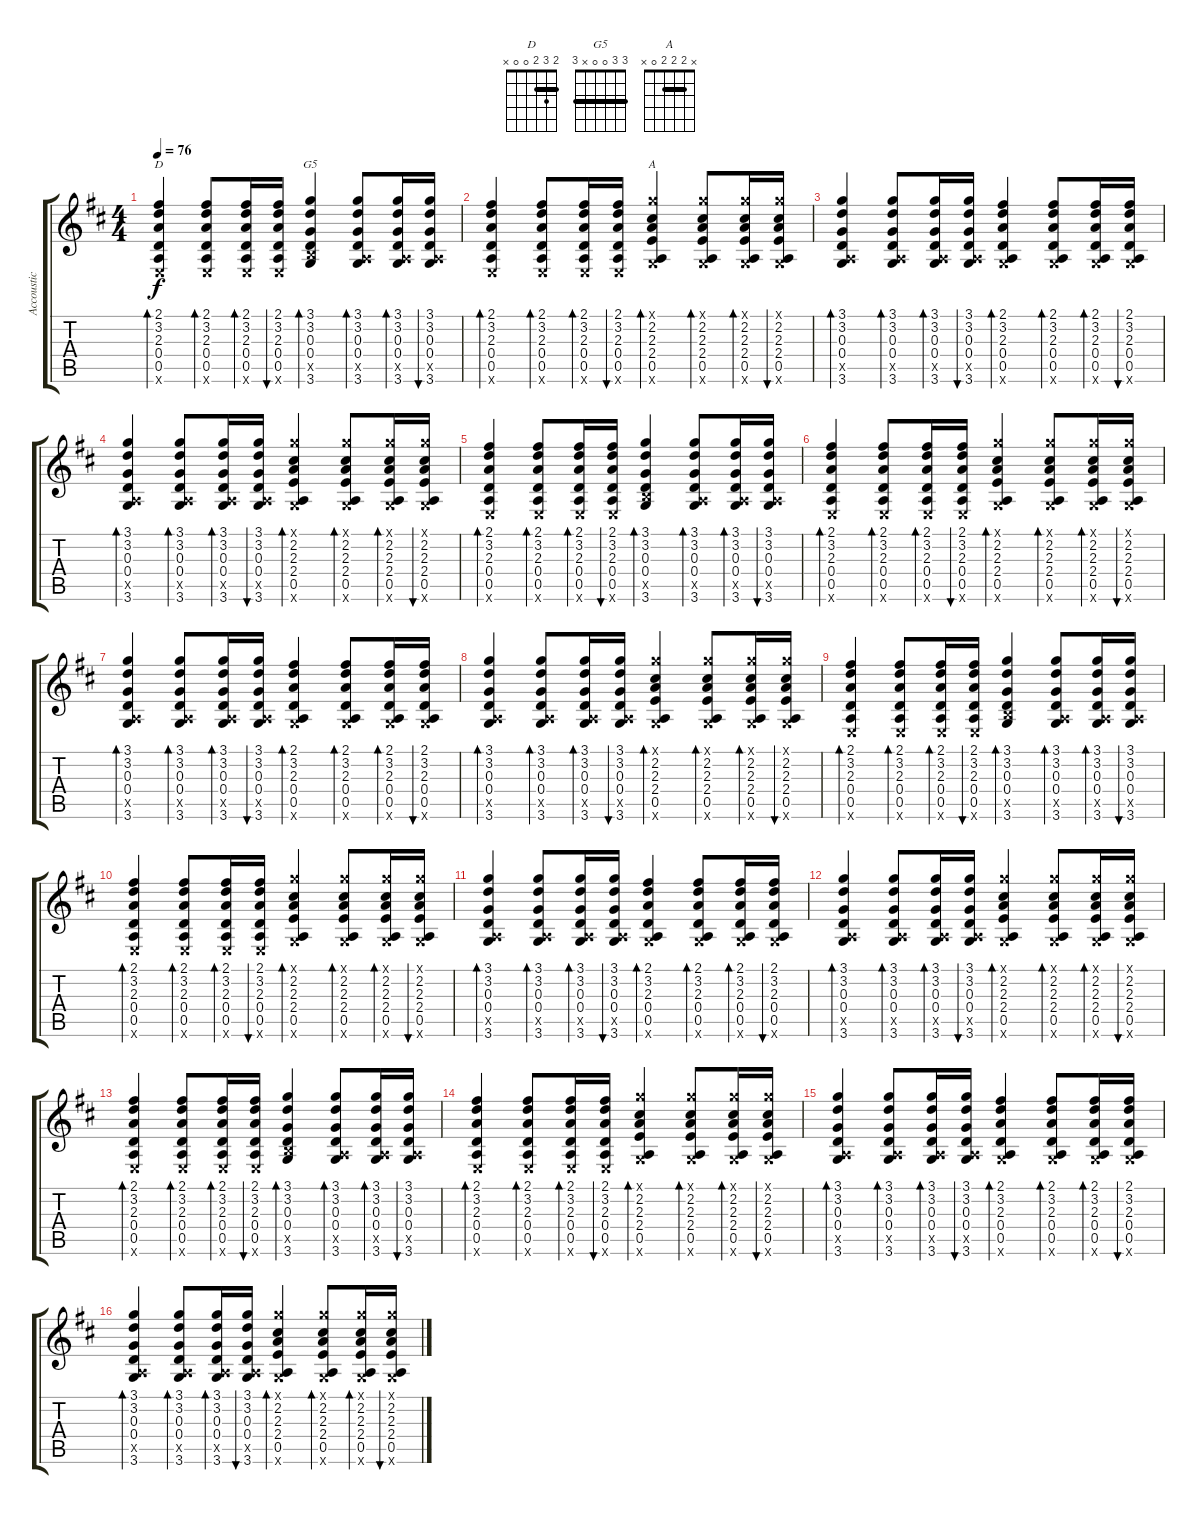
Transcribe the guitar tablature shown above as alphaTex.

\track ("Accoustic Guitar" "Accoustic ") {instrument acousticguitarsteel}
\staff {score tabs}
\tuning (E4 B3 G3 D3 A2 E2) {hide}
\chord ("D" 2 3 2 0 0 x) {barre 2}
\chord ("G5" 3 3 0 0 x 3) {barre 3}
\chord ("A" x 2 2 2 0 x) {barre 2}
\ts (4 4)
\tempo 76
\clef g2
\ks d
(2.1 3.2 2.3 0.4 0.5 0.6{x}).4{bd 30 ch "D" dy f} (2.1 3.2 2.3 0.4 0.5 0.6{x}).8{bd 30} (2.1 3.2 2.3 0.4 0.5 0.6{x}).16{bd 30} (2.1 3.2 2.3 0.4 0.5 0.6{x}).16{bu 30} (3.1 3.2 0.3 0.4 2.5{x} 3.6).4{bd 30 ch "G5"} (3.1 3.2 0.3 0.4 0.5{x} 3.6).8{bd 30} (3.1 3.2 0.3 0.4 0.5{x} 3.6).16{bd 30} (3.1 3.2 0.3 0.4 0.5{x} 3.6).16{bu 30} |
(2.1 3.2 2.3 0.4 0.5 0.6{x}).4{bd 30} (2.1 3.2 2.3 0.4 0.5 0.6{x}).8{bd 30} (2.1 3.2 2.3 0.4 0.5 0.6{x}).16{bd 30} (2.1 3.2 2.3 0.4 0.5 0.6{x}).16{bu 30} (3.1{x} 2.2 2.3 2.4 0.5 3.6{x}).4{bd 30 ch "A"} (3.1{x} 2.2 2.3 2.4 0.5 3.6{x}).8{bd 30} (3.1{x} 2.2 2.3 2.4 0.5 3.6{x}).16{bd 30} (3.1{x} 2.2 2.3 2.4 0.5 3.6{x}).16{bu 30} |
(3.1 3.2 0.3 0.4 0.5{x} 3.6).4{bd 30} (3.1 3.2 0.3 0.4 0.5{x} 3.6).8{bd 30} (3.1 3.2 0.3 0.4 0.5{x} 3.6).16{bd 30} (3.1 3.2 0.3 0.4 0.5{x} 3.6).16{bu 30} (2.1 3.2 2.3 0.4 0.5 3.6{x}).4{bd 30} (2.1 3.2 2.3 0.4 0.5 3.6{x}).8{bd 30} (2.1 3.2 2.3 0.4 0.5 3.6{x}).16{bd 30} (2.1 3.2 2.3 0.4 0.5 3.6{x}).16{bu 30} |
(3.1 3.2 0.3 0.4 0.5{x} 3.6).4{bd 30} (3.1 3.2 0.3 0.4 0.5{x} 3.6).8{bd 30} (3.1 3.2 0.3 0.4 0.5{x} 3.6).16{bd 30} (3.1 3.2 0.3 0.4 0.5{x} 3.6).16{bu 30} (3.1{x} 2.2 2.3 2.4 0.5 3.6{x}).4{bd 30} (3.1{x} 2.2 2.3 2.4 0.5 3.6{x}).8{bd 30} (3.1{x} 2.2 2.3 2.4 0.5 3.6{x}).16{bd 30} (3.1{x} 2.2 2.3 2.4 0.5 3.6{x}).16{bu 30} |
(2.1 3.2 2.3 0.4 0.5 0.6{x}).4{bd 30} (2.1 3.2 2.3 0.4 0.5 0.6{x}).8{bd 30} (2.1 3.2 2.3 0.4 0.5 0.6{x}).16{bd 30} (2.1 3.2 2.3 0.4 0.5 0.6{x}).16{bu 30} (3.1 3.2 0.3 0.4 2.5{x} 3.6).4{bd 30} (3.1 3.2 0.3 0.4 0.5{x} 3.6).8{bd 30} (3.1 3.2 0.3 0.4 0.5{x} 3.6).16{bd 30} (3.1 3.2 0.3 0.4 0.5{x} 3.6).16{bu 30} |
(2.1 3.2 2.3 0.4 0.5 0.6{x}).4{bd 30} (2.1 3.2 2.3 0.4 0.5 0.6{x}).8{bd 30} (2.1 3.2 2.3 0.4 0.5 0.6{x}).16{bd 30} (2.1 3.2 2.3 0.4 0.5 0.6{x}).16{bu 30} (3.1{x} 2.2 2.3 2.4 0.5 3.6{x}).4{bd 30} (3.1{x} 2.2 2.3 2.4 0.5 3.6{x}).8{bd 30} (3.1{x} 2.2 2.3 2.4 0.5 3.6{x}).16{bd 30} (3.1{x} 2.2 2.3 2.4 0.5 3.6{x}).16{bu 30} |
(3.1 3.2 0.3 0.4 0.5{x} 3.6).4{bd 30} (3.1 3.2 0.3 0.4 0.5{x} 3.6).8{bd 30} (3.1 3.2 0.3 0.4 0.5{x} 3.6).16{bd 30} (3.1 3.2 0.3 0.4 0.5{x} 3.6).16{bu 30} (2.1 3.2 2.3 0.4 0.5 3.6{x}).4{bd 30} (2.1 3.2 2.3 0.4 0.5 3.6{x}).8{bd 30} (2.1 3.2 2.3 0.4 0.5 3.6{x}).16{bd 30} (2.1 3.2 2.3 0.4 0.5 3.6{x}).16{bu 30} |
(3.1 3.2 0.3 0.4 0.5{x} 3.6).4{bd 30} (3.1 3.2 0.3 0.4 0.5{x} 3.6).8{bd 30} (3.1 3.2 0.3 0.4 0.5{x} 3.6).16{bd 30} (3.1 3.2 0.3 0.4 0.5{x} 3.6).16{bu 30} (3.1{x} 2.2 2.3 2.4 0.5 3.6{x}).4{bd 30} (3.1{x} 2.2 2.3 2.4 0.5 3.6{x}).8{bd 30} (3.1{x} 2.2 2.3 2.4 0.5 3.6{x}).16{bd 30} (3.1{x} 2.2 2.3 2.4 0.5 3.6{x}).16{bu 30} |
(2.1 3.2 2.3 0.4 0.5 0.6{x}).4{bd 30} (2.1 3.2 2.3 0.4 0.5 0.6{x}).8{bd 30} (2.1 3.2 2.3 0.4 0.5 0.6{x}).16{bd 30} (2.1 3.2 2.3 0.4 0.5 0.6{x}).16{bu 30} (3.1 3.2 0.3 0.4 2.5{x} 3.6).4{bd 30} (3.1 3.2 0.3 0.4 0.5{x} 3.6).8{bd 30} (3.1 3.2 0.3 0.4 0.5{x} 3.6).16{bd 30} (3.1 3.2 0.3 0.4 0.5{x} 3.6).16{bu 30} |
(2.1 3.2 2.3 0.4 0.5 0.6{x}).4{bd 30} (2.1 3.2 2.3 0.4 0.5 0.6{x}).8{bd 30} (2.1 3.2 2.3 0.4 0.5 0.6{x}).16{bd 30} (2.1 3.2 2.3 0.4 0.5 0.6{x}).16{bu 30} (3.1{x} 2.2 2.3 2.4 0.5 3.6{x}).4{bd 30} (3.1{x} 2.2 2.3 2.4 0.5 3.6{x}).8{bd 30} (3.1{x} 2.2 2.3 2.4 0.5 3.6{x}).16{bd 30} (3.1{x} 2.2 2.3 2.4 0.5 3.6{x}).16{bu 30} |
(3.1 3.2 0.3 0.4 0.5{x} 3.6).4{bd 30} (3.1 3.2 0.3 0.4 0.5{x} 3.6).8{bd 30} (3.1 3.2 0.3 0.4 0.5{x} 3.6).16{bd 30} (3.1 3.2 0.3 0.4 0.5{x} 3.6).16{bu 30} (2.1 3.2 2.3 0.4 0.5 3.6{x}).4{bd 30} (2.1 3.2 2.3 0.4 0.5 3.6{x}).8{bd 30} (2.1 3.2 2.3 0.4 0.5 3.6{x}).16{bd 30} (2.1 3.2 2.3 0.4 0.5 3.6{x}).16{bu 30} |
(3.1 3.2 0.3 0.4 0.5{x} 3.6).4{bd 30} (3.1 3.2 0.3 0.4 0.5{x} 3.6).8{bd 30} (3.1 3.2 0.3 0.4 0.5{x} 3.6).16{bd 30} (3.1 3.2 0.3 0.4 0.5{x} 3.6).16{bu 30} (3.1{x} 2.2 2.3 2.4 0.5 3.6{x}).4{bd 30} (3.1{x} 2.2 2.3 2.4 0.5 3.6{x}).8{bd 30} (3.1{x} 2.2 2.3 2.4 0.5 3.6{x}).16{bd 30} (3.1{x} 2.2 2.3 2.4 0.5 3.6{x}).16{bu 30} |
(2.1 3.2 2.3 0.4 0.5 0.6{x}).4{bd 30} (2.1 3.2 2.3 0.4 0.5 0.6{x}).8{bd 30} (2.1 3.2 2.3 0.4 0.5 0.6{x}).16{bd 30} (2.1 3.2 2.3 0.4 0.5 0.6{x}).16{bu 30} (3.1 3.2 0.3 0.4 2.5{x} 3.6).4{bd 30} (3.1 3.2 0.3 0.4 0.5{x} 3.6).8{bd 30} (3.1 3.2 0.3 0.4 0.5{x} 3.6).16{bd 30} (3.1 3.2 0.3 0.4 0.5{x} 3.6).16{bu 30} |
(2.1 3.2 2.3 0.4 0.5 0.6{x}).4{bd 30} (2.1 3.2 2.3 0.4 0.5 0.6{x}).8{bd 30} (2.1 3.2 2.3 0.4 0.5 0.6{x}).16{bd 30} (2.1 3.2 2.3 0.4 0.5 0.6{x}).16{bu 30} (3.1{x} 2.2 2.3 2.4 0.5 3.6{x}).4{bd 30} (3.1{x} 2.2 2.3 2.4 0.5 3.6{x}).8{bd 30} (3.1{x} 2.2 2.3 2.4 0.5 3.6{x}).16{bd 30} (3.1{x} 2.2 2.3 2.4 0.5 3.6{x}).16{bu 30} |
(3.1 3.2 0.3 0.4 0.5{x} 3.6).4{bd 30} (3.1 3.2 0.3 0.4 0.5{x} 3.6).8{bd 30} (3.1 3.2 0.3 0.4 0.5{x} 3.6).16{bd 30} (3.1 3.2 0.3 0.4 0.5{x} 3.6).16{bu 30} (2.1 3.2 2.3 0.4 0.5 3.6{x}).4{bd 30} (2.1 3.2 2.3 0.4 0.5 3.6{x}).8{bd 30} (2.1 3.2 2.3 0.4 0.5 3.6{x}).16{bd 30} (2.1 3.2 2.3 0.4 0.5 3.6{x}).16{bu 30} |
(3.1 3.2 0.3 0.4 0.5{x} 3.6).4{bd 30} (3.1 3.2 0.3 0.4 0.5{x} 3.6).8{bd 30} (3.1 3.2 0.3 0.4 0.5{x} 3.6).16{bd 30} (3.1 3.2 0.3 0.4 0.5{x} 3.6).16{bu 30} (3.1{x} 2.2 2.3 2.4 0.5 3.6{x}).4{bd 30} (3.1{x} 2.2 2.3 2.4 0.5 3.6{x}).8{bd 30} (3.1{x} 2.2 2.3 2.4 0.5 3.6{x}).16{bd 30} (3.1{x} 2.2 2.3 2.4 0.5 3.6{x}).16{bu 30}
